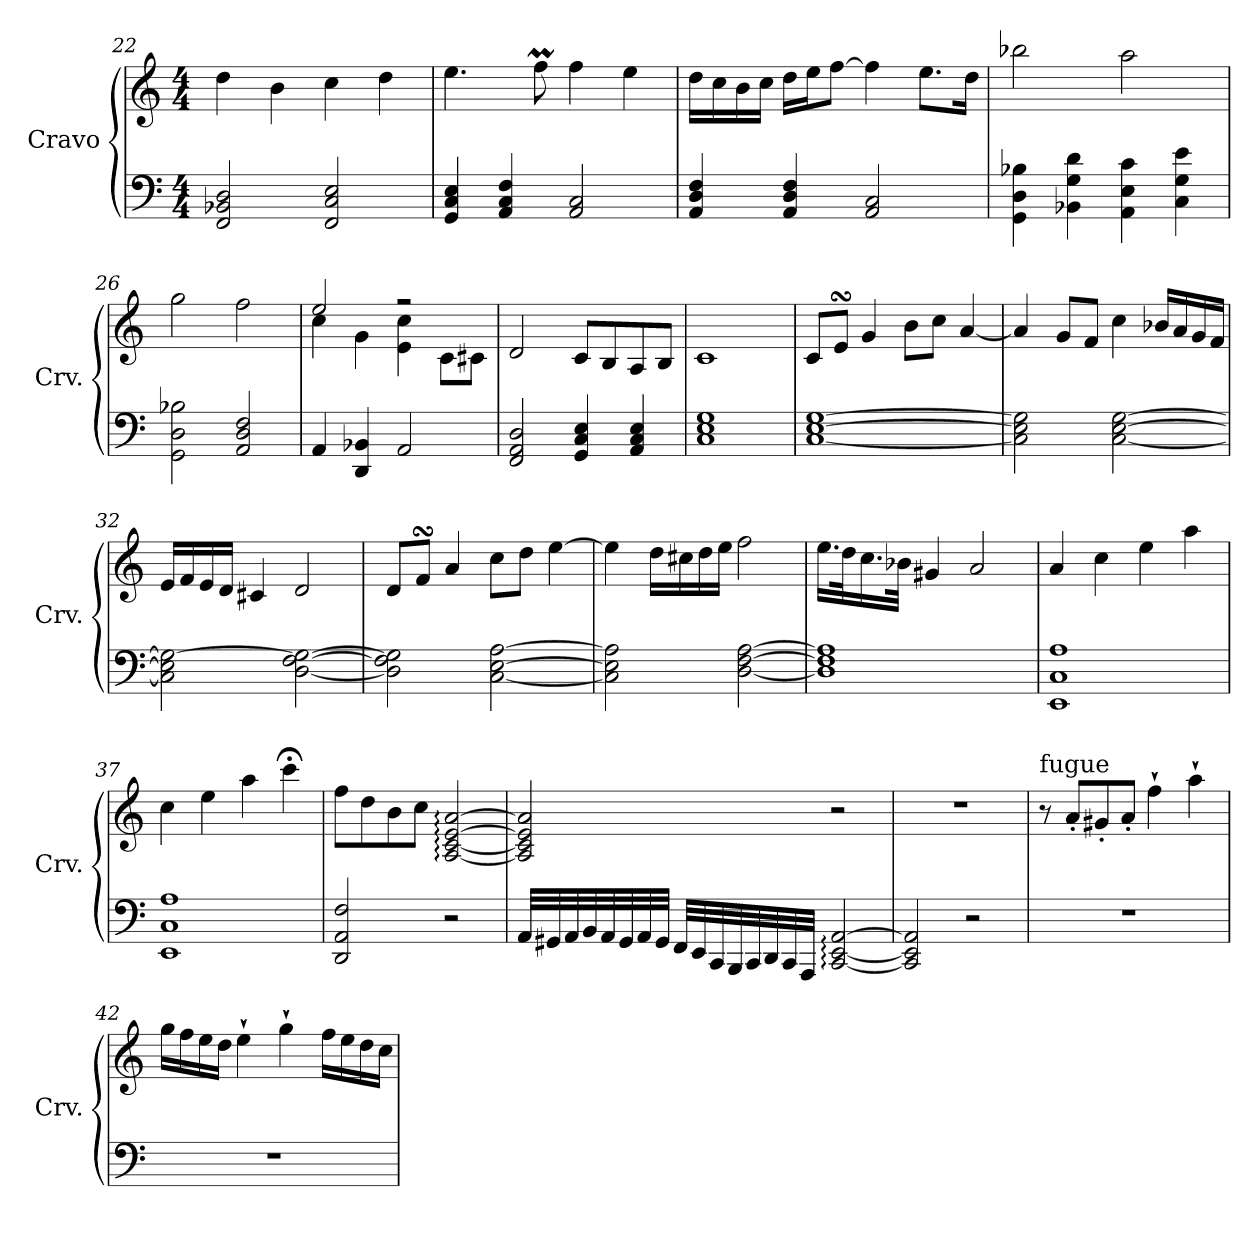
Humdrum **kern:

**kern	**kern
*part1	*part1
*staff2	*staff1
*I"Cravo	*
*I'Crv.	*
*clefF4	*clefG2
*k[]	*k[]
*M4/4	*M4/4
=22	=22
2FF/ 2BB-X/ 2D/	4dd\
.	4b\
2FF/ 2C/ 2E/	4cc\
.	4dd\
!!LO:LB:g=z
=23	=23
4GG/ 4C/ 4E/	4.ee\
4AA/ 4C/ 4F/	.
.	8ffM\
2AA/ 2C/	4ff\
.	4ee\
=24	=24
4AA/ 4D/ 4F/	16dd\LL
.	16cc\
.	16b\
.	16cc\JJ
4AA/ 4D/ 4F/	16dd\LL
.	16ee\J
.	[8ff\J
2AA/ 2C/	4ff\]
.	8.ee\L
.	16dd\Jk
=25	=25
4GG\ 4D\ 4B-X\	2bb-X\
4BB-X\ 4G\ 4d\	.
4AA\ 4E\ 4c\	2aa\
4C\ 4G\ 4e\	.
=26	=26
2GG\ 2D\ 2B-X\	2gg\
2AA/ 2D/ 2F/	2ff\
=27	=27
*	*^
4AA/	2ee/	4cc\
4DD/ 4BB-X/	.	4g\
2AA/	2r	4e\ 4cc\
.	.	8c\L
.	.	8c#X\J
*	*v	*v
=28	=28
2FF/ 2AA/ 2D/	2d/
4GG/ 4C/ 4E/	8c/L
.	8B/
4AA/ 4C/ 4E/	8A/
.	8B/J
=29	=29
1C 1E 1G	1c
!!LO:LB:g=z
=30	=30
[1C [1E [1G	8c/L
.	8esSsS/J
.	4g/
.	8b\L
.	8cc\J
.	[4a/
=31	=31
2C\] 2E\] 2G\]	4a/]
.	8g/L
.	8f/J
[2C\ [2E\ [2G\	4cc\
.	16b-X/LL
.	16a/
.	16g/
.	16f/JJ
=32	=32
2C\] 2E\] 2G\_	16e/LL
.	16f/
.	16e/
.	16d/JJ
.	4c#X/
[2D\ [2F\ 2G\_	2d/
=33	=33
2D\] 2F\] 2G\]	8d/L
.	8fsSSs/J
.	4a/
[2C\ [2E\ [2A\	8cc\L
.	8dd\J
.	[4ee\
=34	=34
2C\] 2E\] 2A\]	4ee\]
.	16dd\LL
.	16cc#X\
.	16dd\
.	16ee\JJ
[2D\ [2F\ [2A\	2ff\
!!LO:PB:g=z
=35	=35
1D] 1F] 1A]	16.ee\LL
.	32dd\K
.	16.cc\
.	32b-X\JJk
.	4g#X/
.	2a/
=36	=36
1EE 1C 1A	4a/
.	4cc\
.	4ee\
.	4aa\
=37	=37
1EE 1C 1A	4cc\
.	4ee\
.	4aa\
.	4ccc;<\
=38	=38
2DD/ 2AA/ 2F/	8ff\L
.	8dd\
.	8b\
.	8cc\J
2r	[2A/: [2c/: [2e/: [2a/:
!!LO:LB:g=z
=39	=39
32AA/LLL	2A/] 2c/] 2e/] 2a/]
32GG#X/	.
32AA/	.
32BB/	.
32AA/	.
32GG#/	.
32AA/	.
32GG#/JJJ	.
32FF/LLL	.
32EE/	.
32CC/	.
32BBB/	.
32CC/	.
32DD/	.
32CC/	.
32AAA/JJJ	.
[2CC/: [2EE/: [2AA/:	2r
=40	=40
2CC/] 2EE/] 2AA/]	1r
2r	.
=41	=41
*	*MM120
!	!LO:TX:a:t=fugue
1r	8r
.	8a'/L
.	8g#X'/
.	8a'/J
.	4ff`\
.	4aa`\
=42	=42
1r	16gg\LL
.	16ff\
.	16ee\
.	16dd\JJ
.	4ee`\
.	4gg`\
.	16ff\LL
.	16ee\
.	16dd\
.	16cc\JJ
=	=
*-	*-
